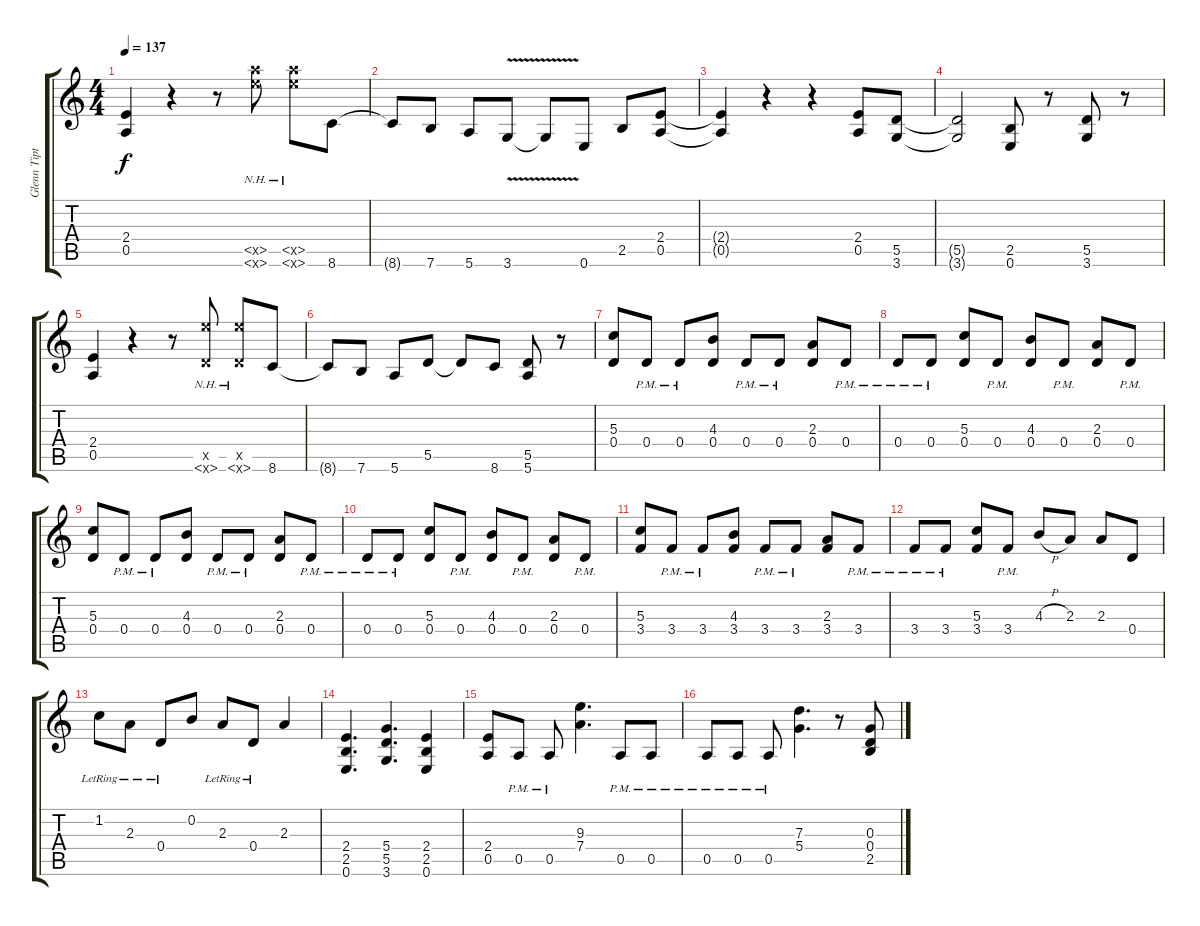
\track ("Glenn Tipton" "Glenn Tipt") {instrument distortionguitar}
\staff {score tabs}
\tuning (E4 B3 G3 D3 A2 E2) {hide}
\ts (4 4)
\tempo 137
\clef g2
\ks c
(2.4 0.5).4{dy f} r.4 r.8 (5.5{nh x} 5.6{nh x}).8 (5.5{nh x} 5.6{nh x}).8 8.6.8 |
8.6{t}.8 7.6.8 5.6.8 3.6{v}.8 3.6{t}.8 0.6.8 2.5.8 (2.4 0.5).8 |
(2.4{t} 0.5{t}).4 r.4 r.4 (2.4 0.5).8 (5.5 3.6).8 |
(5.5{t} 3.6{t}).2 (2.5 0.6).8 r.8 (5.5 3.6).8 r.8 |
(2.4 0.5).4 r.4 r.8 (5.5{x} 5.6{nh x}).8 (5.5{x} 5.6{nh x}).8 8.6.8 |
8.6{t}.8 7.6.8 5.6.8 5.5.8 5.5{t}.8 8.6.8 (5.5 5.6).8 r.8 |
(5.3 0.4).8 0.4{pm}.8 0.4{pm}.8 (4.3 0.4).8 0.4{pm}.8 0.4{pm}.8 (2.3 0.4).8 0.4{pm}.8 |
0.4{pm}.8 0.4{pm}.8 (5.3 0.4).8 0.4{pm}.8 (4.3 0.4).8 0.4{pm}.8 (2.3 0.4).8 0.4{pm}.8 |
(5.3 0.4).8 0.4{pm}.8 0.4{pm}.8 (4.3 0.4).8 0.4{pm}.8 0.4{pm}.8 (2.3 0.4).8 0.4{pm}.8 |
0.4{pm}.8 0.4{pm}.8 (5.3 0.4).8 0.4{pm}.8 (4.3 0.4).8 0.4{pm}.8 (2.3 0.4).8 0.4{pm}.8 |
(5.3 3.4).8 3.4{pm}.8 3.4{pm}.8 (4.3 3.4).8 3.4{pm}.8 3.4{pm}.8 (2.3 3.4).8 3.4{pm}.8 |
3.4{pm}.8 3.4{pm}.8 (5.3 3.4).8 3.4{pm}.8 4.3{h}.8 2.3.8 2.3.8 0.4.8 |
1.2{lr}.8 2.3{lr}.8 0.4{lr}.8 0.2.8 2.3{lr}.8 0.4{lr}.8 2.3.4 |
(2.4 2.5 0.6).4{d} (5.4 5.5 3.6).4{d} (2.4 2.5 0.6).4 |
(2.4 0.5).8 0.5{pm}.8 0.5{pm}.8 (9.3 7.4).4{d} 0.5{pm}.8 0.5{pm}.8 |
0.5{pm}.8 0.5{pm}.8 0.5{pm}.8 (7.3 5.4).4{d} r.8 (0.3 0.4 2.5).8
